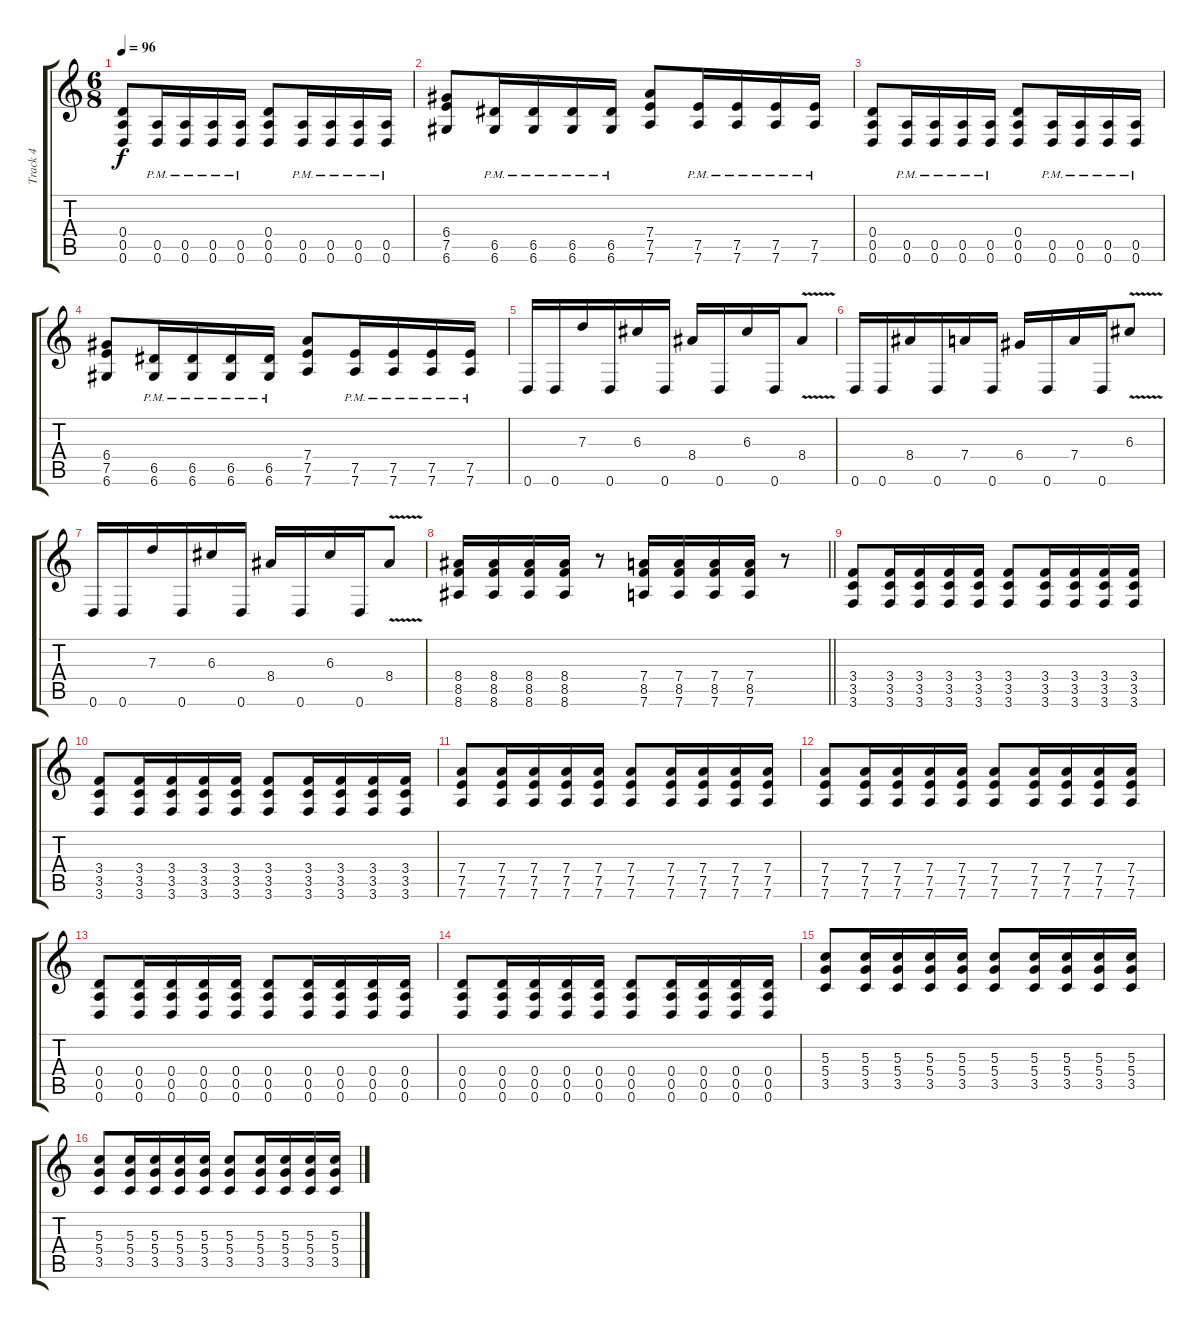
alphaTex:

\track ("Track 4" "Track 4") {instrument distortionguitar}
\staff {score tabs}
\tuning (E4 B3 G3 D3 A2 D2) {hide}
\ts (6 8)
\tempo 96
\clef g2
\ks c
(0.4 0.5 0.6).8{dy f volume 14} (0.5{pm} 0.6{pm}).16 (0.5{pm} 0.6{pm}).16 (0.5{pm} 0.6{pm}).16 (0.5{pm} 0.6{pm}).16 (0.4 0.5 0.6).8 (0.5{pm} 0.6{pm}).16 (0.5{pm} 0.6{pm}).16 (0.5{pm} 0.6{pm}).16 (0.5{pm} 0.6{pm}).16 |
(6.4 7.5 6.6).8 (6.5{pm} 6.6{pm}).16 (6.5{pm} 6.6{pm}).16 (6.5{pm} 6.6{pm}).16 (6.5{pm} 6.6{pm}).16 (7.4 7.5 7.6).8 (7.5{pm} 7.6{pm}).16 (7.5{pm} 7.6{pm}).16 (7.5{pm} 7.6{pm}).16 (7.5{pm} 7.6{pm}).16 |
(0.4 0.5 0.6).8 (0.5{pm} 0.6{pm}).16 (0.5{pm} 0.6{pm}).16 (0.5{pm} 0.6{pm}).16 (0.5{pm} 0.6{pm}).16 (0.4 0.5 0.6).8 (0.5{pm} 0.6{pm}).16 (0.5{pm} 0.6{pm}).16 (0.5{pm} 0.6{pm}).16 (0.5{pm} 0.6{pm}).16 |
(6.4 7.5 6.6).8 (6.5{pm} 6.6{pm}).16 (6.5{pm} 6.6{pm}).16 (6.5{pm} 6.6{pm}).16 (6.5{pm} 6.6{pm}).16 (7.4 7.5 7.6).8 (7.5{pm} 7.6{pm}).16 (7.5{pm} 7.6{pm}).16 (7.5{pm} 7.6{pm}).16 (7.5{pm} 7.6{pm}).16 |
0.6.16{volume 15} 0.6.16 7.3.16 0.6.16 6.3.16 0.6.16 8.4.16 0.6.16 6.3.16 0.6.16 8.4{v}.8 |
0.6.16 0.6.16 8.4.16 0.6.16 7.4.16 0.6.16 6.4.16 0.6.16 7.4.16 0.6.16 6.3{v}.8 |
0.6.16 0.6.16 7.3.16 0.6.16 6.3.16 0.6.16 8.4.16 0.6.16 6.3.16 0.6.16 8.4{v}.8 |
\barLineRight lightlight
(8.4 8.5 8.6).16 (8.4 8.5 8.6).16 (8.4 8.5 8.6).16 (8.4 8.5 8.6).16 r.8 (7.4 8.5 7.6).16 (7.4 8.5 7.6).16 (7.4 8.5 7.6).16 (7.4 8.5 7.6).16 r.8 |
(3.4 3.5 3.6).8{volume 13} (3.4 3.5 3.6).16 (3.4 3.5 3.6).16 (3.4 3.5 3.6).16 (3.4 3.5 3.6).16 (3.4 3.5 3.6).8 (3.4 3.5 3.6).16 (3.4 3.5 3.6).16 (3.4 3.5 3.6).16 (3.4 3.5 3.6).16 |
(3.4 3.5 3.6).8 (3.4 3.5 3.6).16 (3.4 3.5 3.6).16 (3.4 3.5 3.6).16 (3.4 3.5 3.6).16 (3.4 3.5 3.6).8 (3.4 3.5 3.6).16 (3.4 3.5 3.6).16 (3.4 3.5 3.6).16 (3.4 3.5 3.6).16 |
(7.4 7.5 7.6).8 (7.4 7.5 7.6).16 (7.4 7.5 7.6).16 (7.4 7.5 7.6).16 (7.4 7.5 7.6).16 (7.4 7.5 7.6).8 (7.4 7.5 7.6).16 (7.4 7.5 7.6).16 (7.4 7.5 7.6).16 (7.4 7.5 7.6).16 |
(7.4 7.5 7.6).8 (7.4 7.5 7.6).16 (7.4 7.5 7.6).16 (7.4 7.5 7.6).16 (7.4 7.5 7.6).16 (7.4 7.5 7.6).8 (7.4 7.5 7.6).16 (7.4 7.5 7.6).16 (7.4 7.5 7.6).16 (7.4 7.5 7.6).16 |
(0.4 0.5 0.6).8 (0.4 0.5 0.6).16 (0.4 0.5 0.6).16 (0.4 0.5 0.6).16 (0.4 0.5 0.6).16 (0.4 0.5 0.6).8 (0.4 0.5 0.6).16 (0.4 0.5 0.6).16 (0.4 0.5 0.6).16 (0.4 0.5 0.6).16 |
(0.4 0.5 0.6).8 (0.4 0.5 0.6).16 (0.4 0.5 0.6).16 (0.4 0.5 0.6).16 (0.4 0.5 0.6).16 (0.4 0.5 0.6).8 (0.4 0.5 0.6).16 (0.4 0.5 0.6).16 (0.4 0.5 0.6).16 (0.4 0.5 0.6).16 |
(5.3 5.4 3.5).8 (5.3 5.4 3.5).16 (5.3 5.4 3.5).16 (5.3 5.4 3.5).16 (5.3 5.4 3.5).16 (5.3 5.4 3.5).8 (5.3 5.4 3.5).16 (5.3 5.4 3.5).16 (5.3 5.4 3.5).16 (5.3 5.4 3.5).16 |
(5.3 5.4 3.5).8 (5.3 5.4 3.5).16 (5.3 5.4 3.5).16 (5.3 5.4 3.5).16 (5.3 5.4 3.5).16 (5.3 5.4 3.5).8 (5.3 5.4 3.5).16 (5.3 5.4 3.5).16 (5.3 5.4 3.5).16 (5.3 5.4 3.5).16
